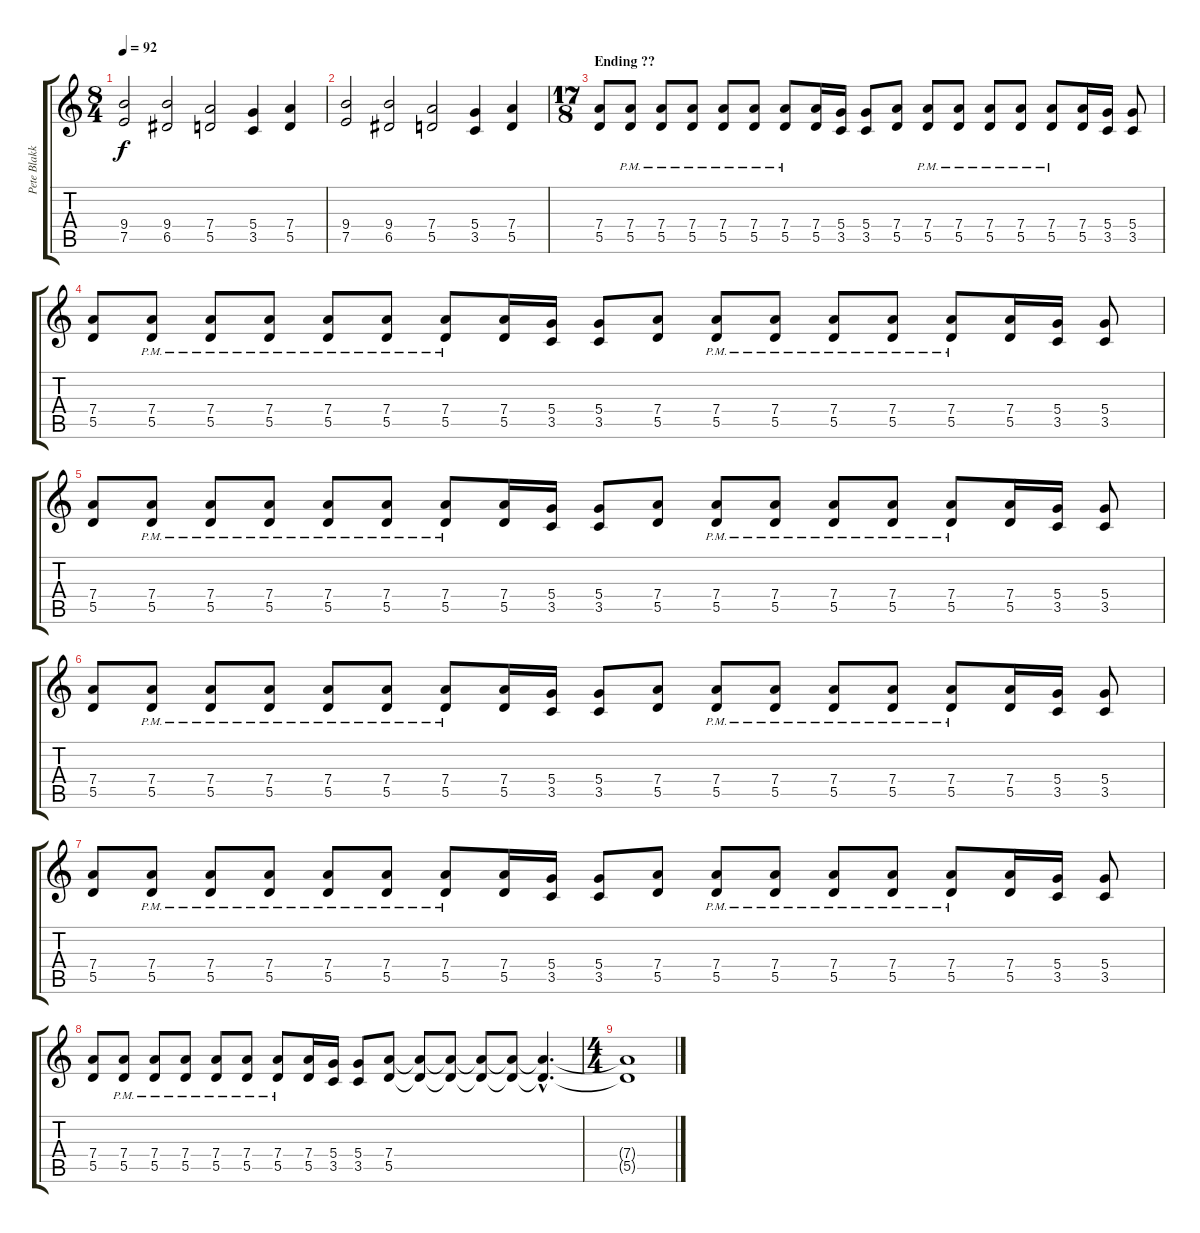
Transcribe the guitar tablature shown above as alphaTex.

\track ("Pete Blakk" "Pete Blakk") {instrument distortionguitar}
\staff {score tabs}
\tuning (E4 B3 G3 D3 A2 E2) {hide}
\ts (8 4)
\tempo 92
\clef g2
\ks c
(9.4 7.5).2{dy f} (9.4 6.5).2 (7.4 5.5).2 (5.4 3.5).4 (7.4 5.5).4 |
(9.4 7.5).2 (9.4 6.5).2 (7.4 5.5).2 (5.4 3.5).4 (7.4 5.5).4 |
\ts (17 8)
\section ("" "Ending ??")
(7.4 5.5).8 (7.4{pm} 5.5{pm}).8 (7.4{pm} 5.5{pm}).8 (7.4{pm} 5.5{pm}).8 (7.4{pm} 5.5{pm}).8 (7.4{pm} 5.5{pm}).8 (7.4{pm} 5.5{pm}).8 (7.4 5.5).16 (5.4 3.5).16 (5.4 3.5).8 (7.4 5.5).8 (7.4{pm} 5.5{pm}).8 (7.4{pm} 5.5{pm}).8 (7.4{pm} 5.5{pm}).8 (7.4{pm} 5.5{pm}).8 (7.4{pm} 5.5{pm}).8 (7.4 5.5).16 (5.4 3.5).16 (5.4 3.5).8 |
(7.4 5.5).8 (7.4{pm} 5.5{pm}).8 (7.4{pm} 5.5{pm}).8 (7.4{pm} 5.5{pm}).8 (7.4{pm} 5.5{pm}).8 (7.4{pm} 5.5{pm}).8 (7.4{pm} 5.5{pm}).8 (7.4 5.5).16 (5.4 3.5).16 (5.4 3.5).8 (7.4 5.5).8 (7.4{pm} 5.5{pm}).8 (7.4{pm} 5.5{pm}).8 (7.4{pm} 5.5{pm}).8 (7.4{pm} 5.5{pm}).8 (7.4{pm} 5.5{pm}).8 (7.4 5.5).16 (5.4 3.5).16 (5.4 3.5).8 |
(7.4 5.5).8 (7.4{pm} 5.5{pm}).8 (7.4{pm} 5.5{pm}).8 (7.4{pm} 5.5{pm}).8 (7.4{pm} 5.5{pm}).8 (7.4{pm} 5.5{pm}).8 (7.4{pm} 5.5{pm}).8 (7.4 5.5).16 (5.4 3.5).16 (5.4 3.5).8 (7.4 5.5).8 (7.4{pm} 5.5{pm}).8 (7.4{pm} 5.5{pm}).8 (7.4{pm} 5.5{pm}).8 (7.4{pm} 5.5{pm}).8 (7.4{pm} 5.5{pm}).8 (7.4 5.5).16 (5.4 3.5).16 (5.4 3.5).8 |
(7.4 5.5).8 (7.4{pm} 5.5{pm}).8 (7.4{pm} 5.5{pm}).8 (7.4{pm} 5.5{pm}).8 (7.4{pm} 5.5{pm}).8 (7.4{pm} 5.5{pm}).8 (7.4{pm} 5.5{pm}).8 (7.4 5.5).16 (5.4 3.5).16 (5.4 3.5).8 (7.4 5.5).8 (7.4{pm} 5.5{pm}).8 (7.4{pm} 5.5{pm}).8 (7.4{pm} 5.5{pm}).8 (7.4{pm} 5.5{pm}).8 (7.4{pm} 5.5{pm}).8 (7.4 5.5).16 (5.4 3.5).16 (5.4 3.5).8 |
(7.4 5.5).8 (7.4{pm} 5.5{pm}).8 (7.4{pm} 5.5{pm}).8 (7.4{pm} 5.5{pm}).8 (7.4{pm} 5.5{pm}).8 (7.4{pm} 5.5{pm}).8 (7.4{pm} 5.5{pm}).8 (7.4 5.5).16 (5.4 3.5).16 (5.4 3.5).8 (7.4 5.5).8 (7.4{pm} 5.5{pm}).8 (7.4{pm} 5.5{pm}).8 (7.4{pm} 5.5{pm}).8 (7.4{pm} 5.5{pm}).8 (7.4{pm} 5.5{pm}).8 (7.4 5.5).16 (5.4 3.5).16 (5.4 3.5).8 |
(7.4 5.5).8 (7.4{pm} 5.5{pm}).8 (7.4{pm} 5.5{pm}).8 (7.4{pm} 5.5{pm}).8 (7.4{pm} 5.5{pm}).8 (7.4{pm} 5.5{pm}).8 (7.4{pm} 5.5{pm}).8 (7.4 5.5).16 (5.4 3.5).16 (5.4 3.5).8 (7.4 5.5).8 (7.4{t} 5.5{t}).8 (7.4{t} 5.5{t}).8 (7.4{t} 5.5{t}).8 (7.4{t} 5.5{t}).8 (7.4{hac t} 5.5{hac t}).4{d} |
\ts (4 4)
(7.4{t} 5.5{t}).1
